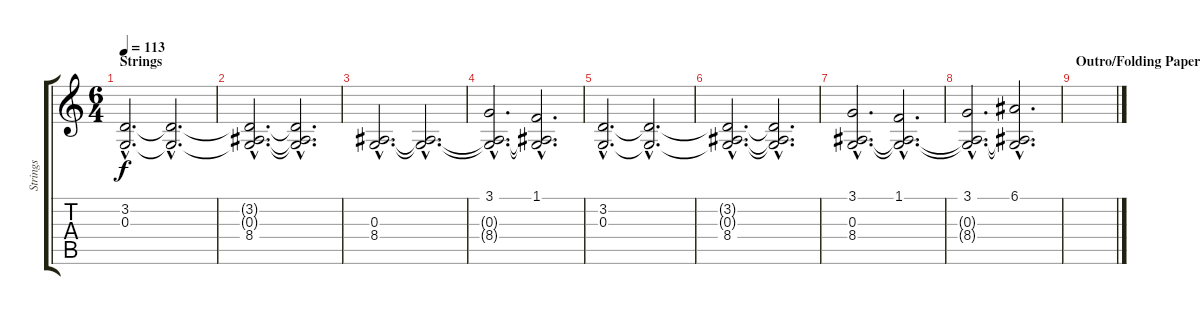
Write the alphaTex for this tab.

\track ("Strings" "Strings") {instrument stringensemble1}
\staff {score tabs}
\tuning (E4 B3 G3 D3 A2 E2) {hide}
\ts (6 4)
\section ("" "Strings")
\tempo 113
\clef g2
\ks c
(3.2{hac} 0.3{hac}).2{d dy f} (3.2{hac t} 0.3{hac t}).2{d} |
(3.2{hac t} 0.3{hac t} 8.4{hac}).2{d} (3.2{hac t} 0.3{hac t} 8.4{hac t}).2{d} |
(0.3{hac} 8.4{hac}).2{d} (0.3{hac t} 8.4{hac t}).2{d} |
(3.1{hac} 0.3{hac t} 8.4{hac t}).2{d} (1.1{hac} 0.3{hac t} 8.4{hac t}).2{d} |
(3.2{hac} 0.3{hac}).2{d} (3.2{hac t} 0.3{hac t}).2{d} |
(3.2{hac t} 0.3{hac t} 8.4{hac}).2{d} (3.2{hac t} 0.3{hac t} 8.4{hac t}).2{d} |
(3.1{hac} 0.3{hac} 8.4{hac}).2{d} (1.1{hac} 0.3{hac t} 8.4{hac t}).2{d} |
(3.1{hac} 0.3{hac t} 8.4{hac t}).2{d} (6.1{hac} 0.3{hac t} 8.4{hac t}).2{d} |
\section ("" "Outro/Folding Paper")
